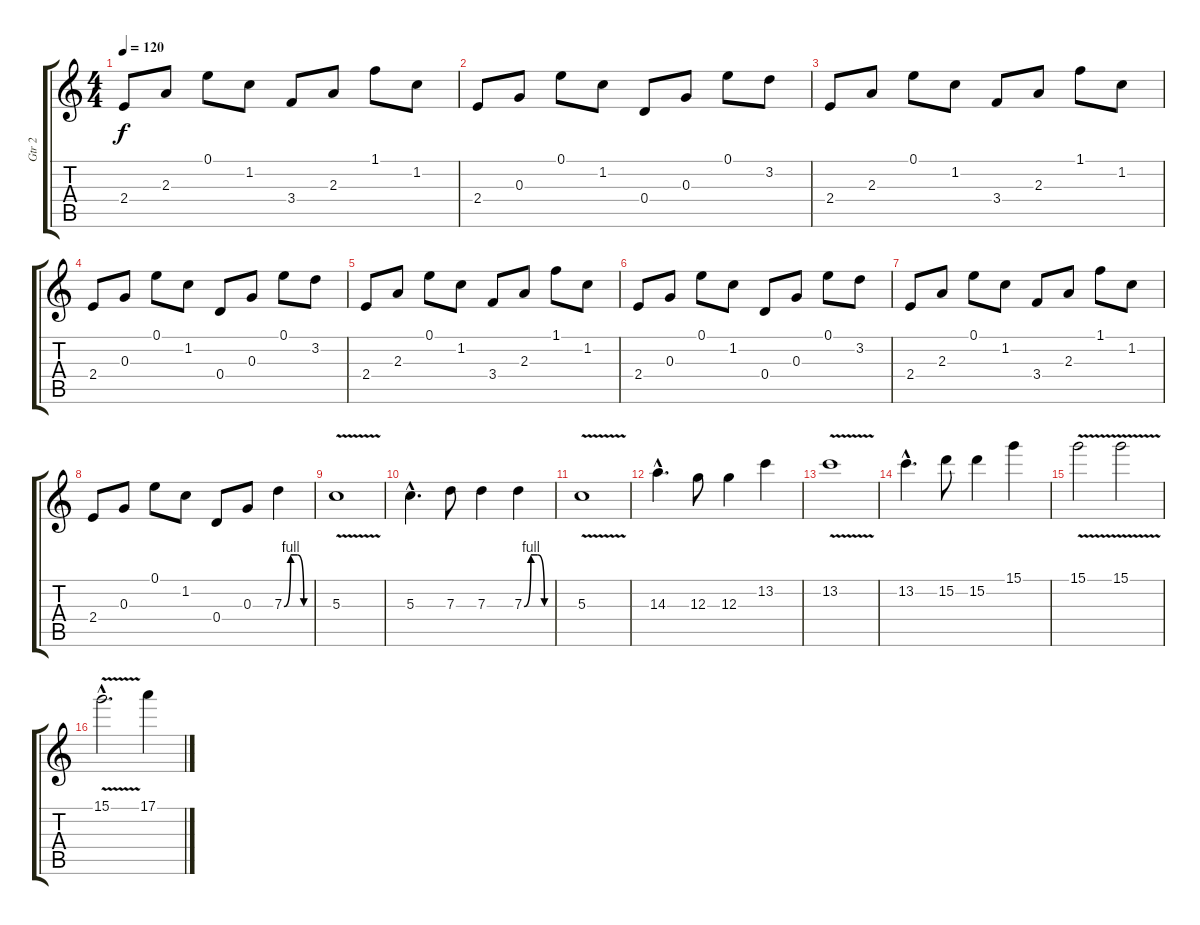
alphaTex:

\track ("Gtr 2" "Gtr 2") {instrument overdrivenguitar}
\staff {score tabs}
\tuning (E4 B3 G3 D3 A2 E2) {hide}
\ts (4 4)
\tempo 120
\clef g2
\ks c
2.4.8{dy f} 2.3.8 0.1.8 1.2.8 3.4.8 2.3.8 1.1.8 1.2.8 |
2.4.8 0.3.8 0.1.8 1.2.8 0.4.8 0.3.8 0.1.8 3.2.8 |
2.4.8 2.3.8 0.1.8 1.2.8 3.4.8 2.3.8 1.1.8 1.2.8 |
2.4.8 0.3.8 0.1.8 1.2.8 0.4.8 0.3.8 0.1.8 3.2.8 |
2.4.8 2.3.8 0.1.8 1.2.8 3.4.8 2.3.8 1.1.8 1.2.8 |
2.4.8 0.3.8 0.1.8 1.2.8 0.4.8 0.3.8 0.1.8 3.2.8 |
2.4.8 2.3.8 0.1.8 1.2.8 3.4.8 2.3.8 1.1.8 1.2.8 |
2.4.8 0.3.8 0.1.8 1.2.8 0.4.8 0.3.8 7.3{be (custom 0 0 15 4 30 4 45 0 60 0)}.4 |
5.3{v}.1 |
5.3{hac}.4{d} 7.3.8 7.3.4 7.3{be (custom 0 0 15 4 30 4 45 0 60 0)}.4 |
5.3{v}.1 |
14.3{hac}.4{d} 12.3.8 12.3.4 13.2.4 |
13.2{v}.1 |
13.2{hac}.4{d} 15.2.8 15.2.4 15.1.4 |
15.1{v}.2 15.1{v}.2 |
15.1{v hac}.2{d} 17.1{ss}.4
